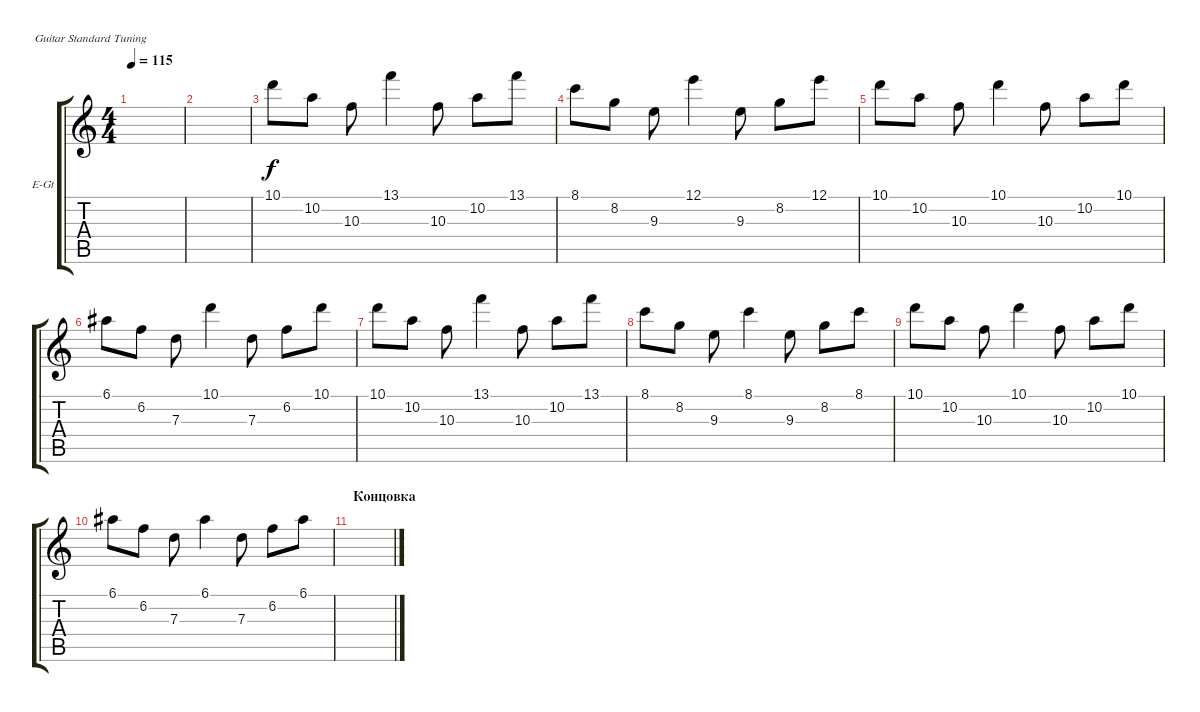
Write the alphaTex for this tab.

\defaultSystemsLayout 4
\bracketExtendMode groupsimilarinstruments
\firstSystemTrackNameOrientation horizontal
\otherSystemsTrackNameOrientation horizontal
\track ("Г.Каспарян Clean" "E-Gt") {instrument electricguitarclean}
\staff {score tabs}
\tuning (E4 B3 G3 D3 A2 E2)
\ts (4 4)
\tempo 115
\clef g2
\scale
0.333333
\ks c
|
\scale
0.333333 |
\scale
0.333333 10.1.8 10.2.8 10.3.8 13.1.4 10.3.8 10.2.8 13.1.8 |
8.1.8 8.2.8 9.3.8 12.1.4 9.3.8 8.2.8 12.1.8 |
10.1.8 10.2.8 10.3.8 10.1.4 10.3.8 10.2.8 10.1.8 |
6.1.8 6.2.8 7.3.8 10.1.4 7.3.8 6.2.8 10.1.8 |
10.1.8 10.2.8 10.3.8 13.1.4 10.3.8 10.2.8 13.1.8 |
8.1.8 8.2.8 9.3.8 8.1.4 9.3.8 8.2.8 8.1.8 |
10.1.8 10.2.8 10.3.8 10.1.4 10.3.8 10.2.8 10.1.8 |
6.1.8 6.2.8 7.3.8 6.1.4 7.3.8 6.2.8 6.1.8 |
\section ("" "Концовка")
\scale
0.333333 |
\scale
0.333333 |
\scale
0.333333 |
\scale
0.333333 |
\scale
0.333333 |
\scale
0.333333
